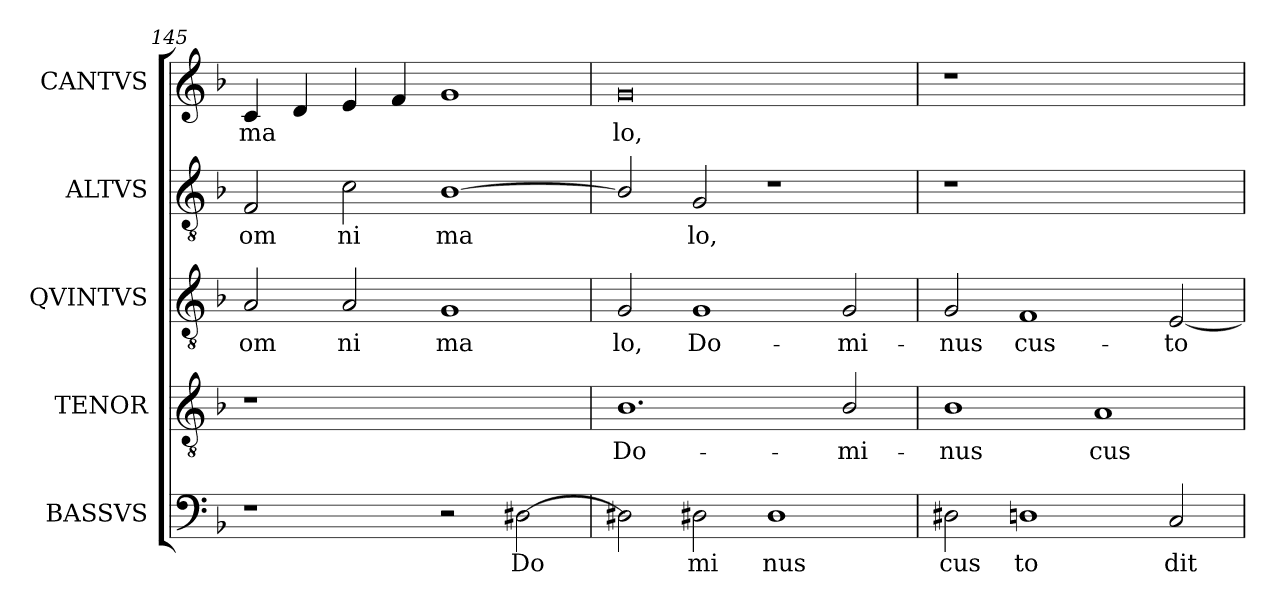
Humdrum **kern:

**kern	**text	**kern	**text	**kern	**text	**kern	**text	**kern	**text
*part5	*part5	*part4	*part4	*part3	*part3	*part2	*part2	*part1	*part1
*staff5	*staff5	*staff4	*staff4	*staff3	*staff3	*staff2	*staff2	*staff1	*staff1
*I"BASSVS	*	*I"TENOR	*	*I"QVINTVS	*	*I"ALTVS	*	*I"CANTVS	*
*clefF4	*	*clefGv2	*	*clefGv2	*	*clefGv2	*	*clefG2	*
*ITrd-3c-5	*	*ITrd-3c-5	*	*ITrd-3c-5	*	*ITrd-3c-5	*	*	*
*k[b-e-]	*	*k[b-e-]	*	*k[b-e-]	*	*k[b-e-]	*	*k[b-]	*
*B-:	*	*B-:	*	*B-:	*	*B-:	*	*F:	*
=145	=145	=145	=145	=145	=145	=145	=145	=145	=145
!	!	!	!	!	!LO:LY:b:cj	!	!LO:LY:b:cj	!	!LO:LY:b:cj
1r	.	1r	.	2d/	om	2B-/	om	4c/	ma-
!	!	!	!	!	!	!	!	!	!LO:LY:b:cj
.	.	.	.	.	.	.	.	4d/	--
!	!	!	!	!	!LO:LY:b:cj	!	!LO:LY:b:cj	!	!LO:LY:b:cj
.	.	.	.	2d/	ni	2f\	ni	4e/	--
!	!	!	!	!	!	!	!	!	!LO:LY:b:cj
.	.	.	.	.	.	.	.	4f/	--
!	!	!	!	!	!LO:LY:b:cj	!	!LO:LY:b:cj	!	!LO:LY:b:cj
2r	.	1ryy	.	1c	ma	[<1e-	ma	1g	--
!	!LO:LY:b:cj	!	!	!	!	!	!	!	!
[<2G#X\	Do	.	.	.	.	.	.	.	.
!!LO:LB:g=z
=146	=146	=146	=146	=146	=146	=146	=146	=146	=146
!	!LO:LY:b:cj	!	!LO:LY:b:cj	!	!LO:LY:b:cj	!	!LO:LY:b:cj	!	!LO:LY:b:cj
2G#X\]	.	1.e-	Do-	2c/	lo,	2e-/]	.	0g	-lo,
!	!LO:LY:b:cj	!	!	!	!LO:LY:b:cj	!	!LO:LY:b:cj	!	!
2G#X\	mi	.	.	1c	Do-	2c/	lo,	.	.
!	!LO:LY:b:cj	!	!	!	!	!	!	!	!
1G#	nus	.	.	.	.	1r	.	.	.
!	!	!	!LO:LY:b:cj	!	!LO:LY:b:cj	!	!	!	!
.	.	2e-/	-mi-	2c/	-mi-	.	.	.	.
=147	=147	=147	=147	=147	=147	=147	=147	=147	=147
!	!LO:LY:b:cj	!	!LO:LY:b:cj	!	!LO:LY:b:cj	!	!	!	!
2G#X\	cus	1e-	-nus	2c/	-nus	1r	.	1r	.
!	!LO:LY:b:cj	!	!	!	!LO:LY:b:cj	!	!	!	!
1G	to	.	.	1B-	cus-	.	.	.	.
!	!	!	!LO:LY:b:cj	!	!	!	!	!	!
.	.	1d	cus-	.	.	1ryy	.	1ryy	.
!	!LO:LY:b:cj	!	!	!	!LO:LY:b:cj	!	!	!	!
2F/	dit	.	.	[<2A/	-to-	.	.	.	.
=	=	=	=	=	=	=	=	=	=
*-	*-	*-	*-	*-	*-	*-	*-	*-	*-
